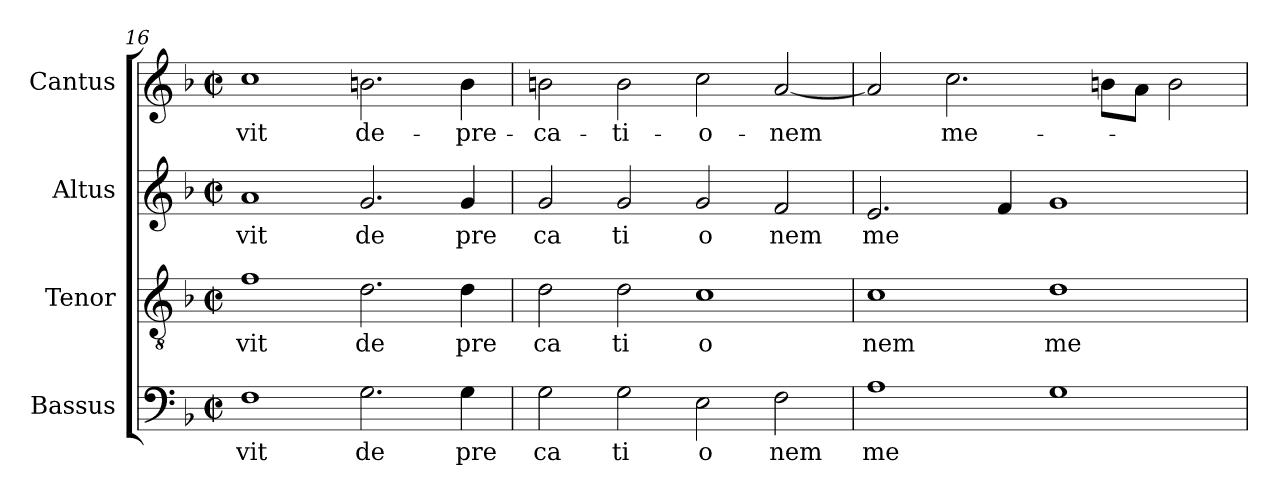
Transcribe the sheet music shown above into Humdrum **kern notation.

**kern	**text	**kern	**text	**kern	**text	**kern	**text
*part4	*part4	*part3	*part3	*part2	*part2	*part1	*part1
*staff4	*staff4	*staff3	*staff3	*staff2	*staff2	*staff1	*staff1
*I"Bassus	*	*I"Tenor	*	*I"Altus	*	*I"Cantus	*
!!LO:PB:g=z
*clefF4	*	*clefGv2	*	*clefG2	*	*clefG2	*
*k[b-]	*	*k[b-]	*	*k[b-]	*	*k[b-]	*
*F:	*	*F:	*	*F:	*	*F:	*
*M2/2	*	*M2/2	*	*M2/2	*	*M2/2	*
*met(c|)	*	*met(c|)	*	*met(c|)	*	*met(c|)	*
=16	=16	=16	=16	=16	=16	=16	=16
!	!LO:LY:b:cj	!	!LO:LY:b:cj	!	!LO:LY:b:cj	!	!LO:LY:b:cj
1F	-vit	1f	-vit	1a	-vit	1cc	-vit
!	!LO:LY:b:cj	!	!LO:LY:b:cj	!	!LO:LY:b:cj	!	!LO:LY:b:cj
2.G\	de	2.d\	de	2.g/	de	2.bn\	de-
!	!LO:LY:b:cj	!	!LO:LY:b:cj	!	!LO:LY:b:cj	!	!LO:LY:b:cj
4G\	pre	4d\	pre	4g/	pre	4b\	-pre-
=17	=17	=17	=17	=17	=17	=17	=17
!	!LO:LY:b:cj	!	!LO:LY:b:cj	!	!LO:LY:b:cj	!	!LO:LY:b:cj
2G\	ca	2d\	ca	2g/	ca	2bn\	-ca-
!	!LO:LY:b:cj	!	!LO:LY:b:cj	!	!LO:LY:b:cj	!	!LO:LY:b:cj
2G\	ti	2d\	ti	2g/	ti	2b\	-ti-
!	!LO:LY:b:cj	!	!LO:LY:b:cj	!	!LO:LY:b:cj	!	!LO:LY:b:cj
2E\	o	1c	o	2g/	o	2cc\	-o-
!	!LO:LY:b:cj	!	!	!	!LO:LY:b:cj	!	!LO:LY:b
2F\	nem	.	.	2f/	nem	[<2a/	-nem
=18	=18	=18	=18	=18	=18	=18	=18
!	!LO:LY:b:cj	!	!LO:LY:b:cj	!	!LO:LY:b	!	!
1A	me	1c	nem	2.e/	me	2a/]	.
!	!	!	!	!	!	!	!LO:LY:b
.	.	.	.	.	.	2.cc\	me-
.	.	.	.	4f/	.	.	.
!	!	!	!LO:LY:b:cj	!	!	!	!
1G	.	1d	me	1g	.	.	.
.	.	.	.	.	.	8b\L	.
.	.	.	.	.	.	8a\J	.
.	.	.	.	.	.	2b\	.
=	=	=	=	=	=	=	=
*-	*-	*-	*-	*-	*-	*-	*-
